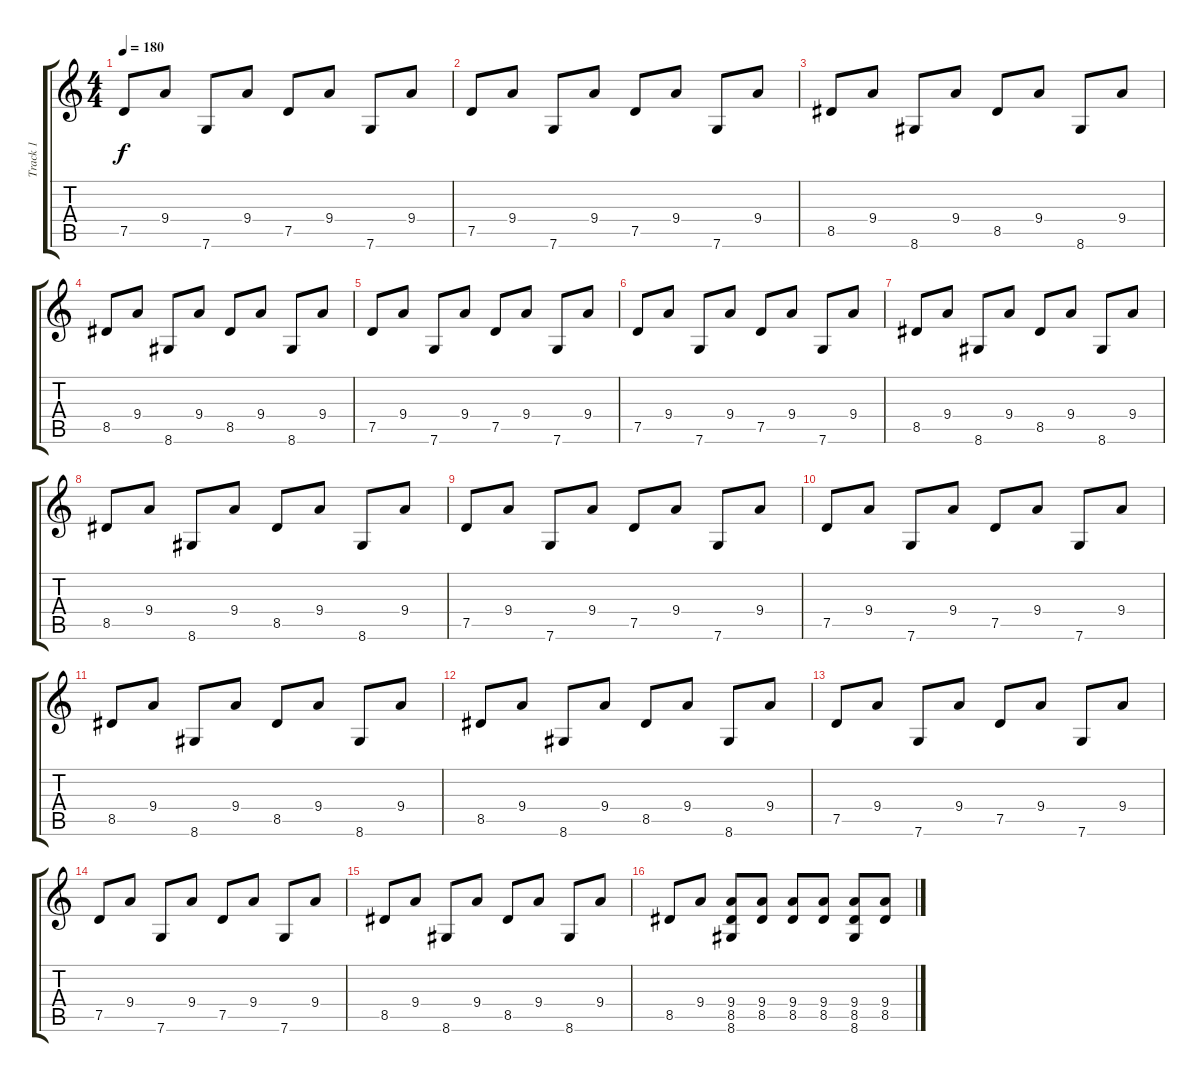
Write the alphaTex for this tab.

\track ("Track 1" "Track 1") {instrument electricguitarjazz}
\staff {score tabs}
\tuning (D4 A3 F3 C3 G2 C2) {hide}
\ts (4 4)
\tempo 180
\clef g2
\ks c
7.5.8{dy f instrument overdrivenguitar} 9.4.8 7.6.8 9.4.8 7.5.8 9.4.8 7.6.8 9.4.8 |
7.5.8 9.4.8 7.6.8 9.4.8 7.5.8 9.4.8 7.6.8 9.4.8 |
8.5.8 9.4.8 8.6.8 9.4.8 8.5.8 9.4.8 8.6.8 9.4.8 |
8.5.8 9.4.8 8.6.8 9.4.8 8.5.8 9.4.8 8.6.8 9.4.8 |
7.5.8 9.4.8 7.6.8 9.4.8 7.5.8 9.4.8 7.6.8 9.4.8 |
7.5.8 9.4.8 7.6.8 9.4.8 7.5.8 9.4.8 7.6.8 9.4.8 |
8.5.8 9.4.8 8.6.8 9.4.8 8.5.8 9.4.8 8.6.8 9.4.8 |
8.5.8 9.4.8 8.6.8 9.4.8 8.5.8 9.4.8 8.6.8 9.4.8 |
7.5.8 9.4.8 7.6.8 9.4.8 7.5.8 9.4.8 7.6.8 9.4.8 |
7.5.8 9.4.8 7.6.8 9.4.8 7.5.8 9.4.8 7.6.8 9.4.8 |
8.5.8 9.4.8 8.6.8 9.4.8 8.5.8 9.4.8 8.6.8 9.4.8 |
8.5.8 9.4.8 8.6.8 9.4.8 8.5.8 9.4.8 8.6.8 9.4.8 |
7.5.8 9.4.8 7.6.8 9.4.8 7.5.8 9.4.8 7.6.8 9.4.8 |
7.5.8 9.4.8 7.6.8 9.4.8 7.5.8 9.4.8 7.6.8 9.4.8 |
8.5.8 9.4.8 8.6.8 9.4.8 8.5.8 9.4.8 8.6.8 9.4.8 |
8.5.8 9.4.8 (9.4 8.5 8.6).8 (9.4 8.5).8 (9.4 8.5).8 (9.4 8.5).8 (9.4 8.5 8.6).8 (9.4 8.5).8
